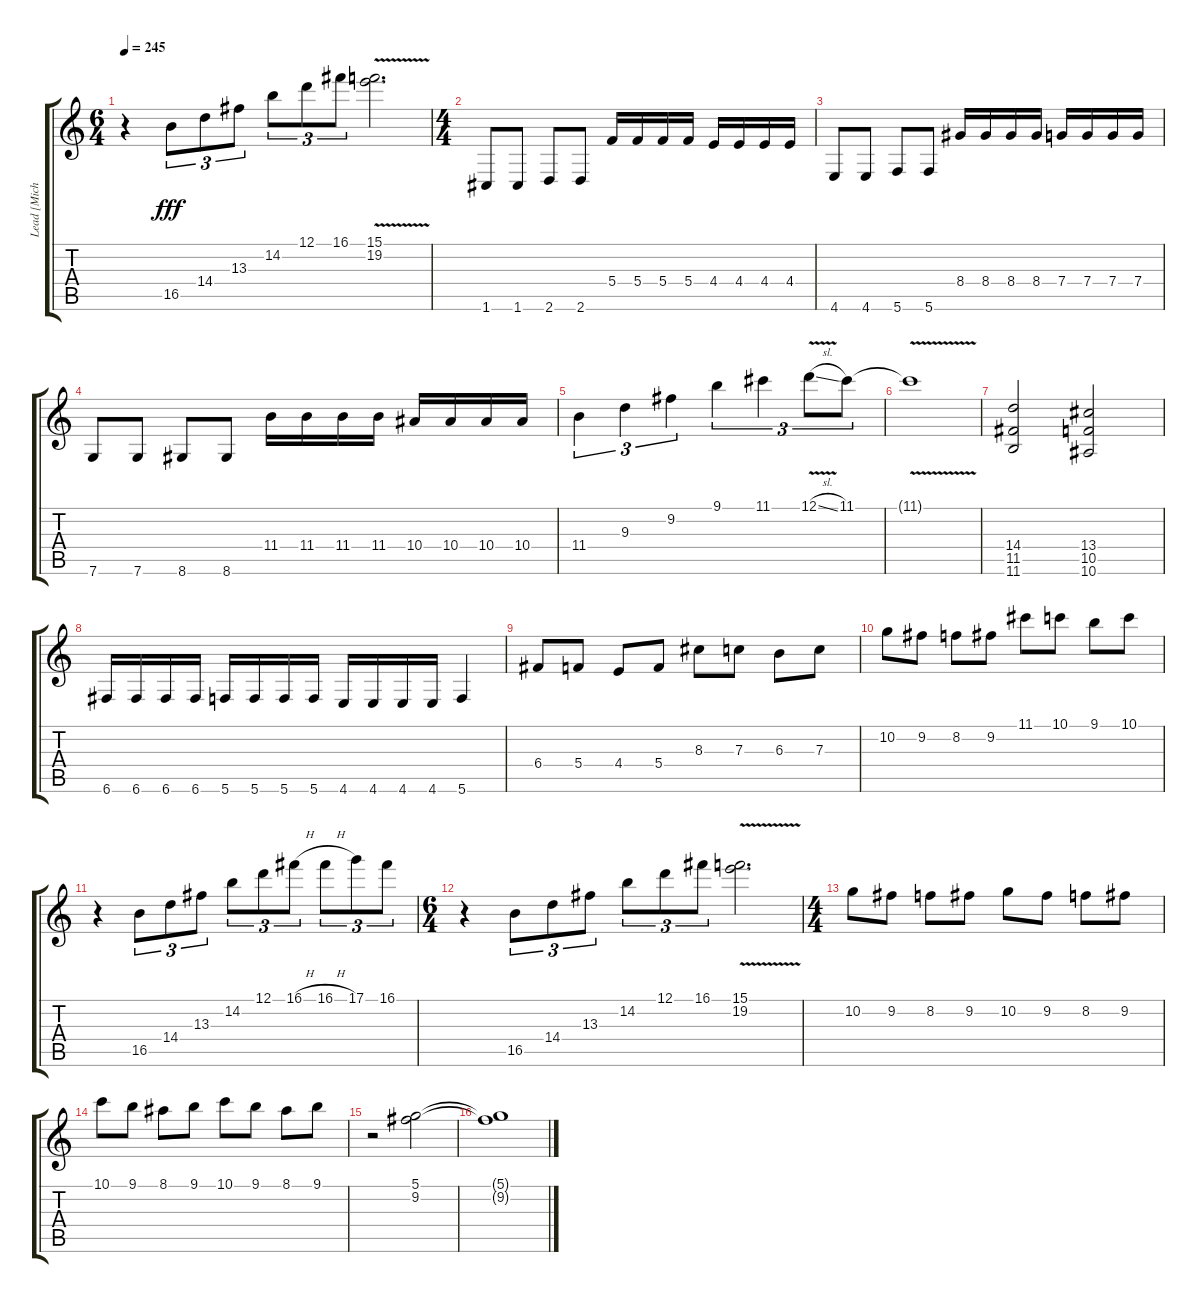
\track ("Lead [Micheal Keane]" "Lead [Mich") {instrument distortionguitar}
\staff {score tabs}
\tuning (D4 A3 F3 C3 G2 C2) {hide}
\ts (6 4)
\tempo 245
\clef g2
\ks c
r.4{dy fff} 16.5.8{tu (3 2)} 14.4.8{tu (3 2)} 13.3.8{tu (3 2)} 14.2.8{tu (3 2)} 12.1.8{tu (3 2)} 16.1.8{tu (3 2)} (15.1{v} 19.2{v}).2{d} |
\ts (4 4)
1.6.8 1.6.8 2.6.8 2.6.8 5.4.16 5.4.16 5.4.16 5.4.16 4.4.16 4.4.16 4.4.16 4.4.16 |
4.6.8 4.6.8 5.6.8 5.6.8 8.4.16 8.4.16 8.4.16 8.4.16 7.4.16 7.4.16 7.4.16 7.4.16 |
7.6.8 7.6.8 8.6.8 8.6.8 11.4.16 11.4.16 11.4.16 11.4.16 10.4.16 10.4.16 10.4.16 10.4.16 |
11.4.4{tu (3 2)} 9.3.4{tu (3 2)} 9.2.4{tu (3 2)} 9.1.4{tu (3 2)} 11.1.4{tu (3 2)} 12.1{v sl}.8{tu (3 2)} 11.1.8{tu (3 2)} |
11.1{v t}.1 |
(14.4 11.5 11.6).2 (13.4 10.5 10.6).2 |
6.6.16 6.6.16 6.6.16 6.6.16 5.6.16 5.6.16 5.6.16 5.6.16 4.6.16 4.6.16 4.6.16 4.6.16 5.6.4 |
6.4.8 5.4.8 4.4.8 5.4.8 8.3.8 7.3.8 6.3.8 7.3.8 |
10.2.8 9.2.8 8.2.8 9.2.8 11.1.8 10.1.8 9.1.8 10.1.8 |
r.4 16.5.8{tu (3 2)} 14.4.8{tu (3 2)} 13.3.8{tu (3 2)} 14.2.8{tu (3 2)} 12.1.8{tu (3 2)} 16.1{h}.8{tu (3 2)} 16.1{h}.8{tu (3 2)} 17.1.8{tu (3 2)} 16.1.8{tu (3 2)} |
\ts (6 4)
r.4 16.5.8{tu (3 2)} 14.4.8{tu (3 2)} 13.3.8{tu (3 2)} 14.2.8{tu (3 2)} 12.1.8{tu (3 2)} 16.1.8{tu (3 2)} (15.1{v} 19.2{v}).2{d} |
\ts (4 4)
10.2.8 9.2.8 8.2.8 9.2.8 10.2.8 9.2.8 8.2.8 9.2.8 |
10.1.8 9.1.8 8.1.8 9.1.8 10.1.8 9.1.8 8.1.8 9.1.8 |
r.2 (5.1 9.2).2 |
(5.1{t} 9.2{t}).1
